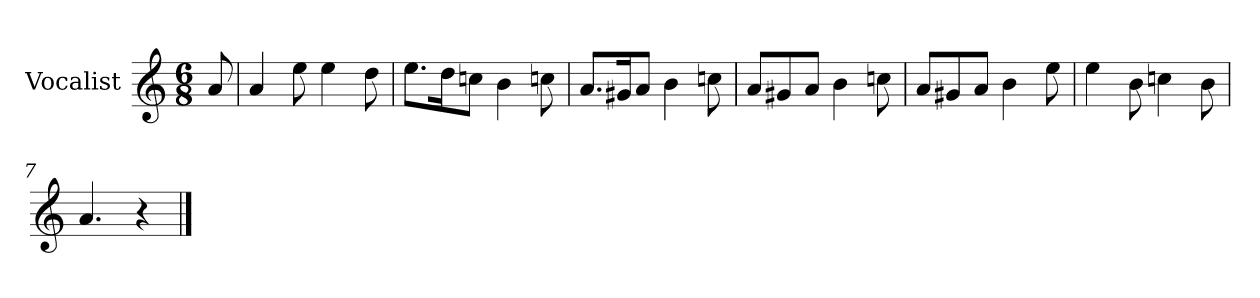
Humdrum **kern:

**kern
*part1
*staff1
*I"Vocalist
*k[]
*a:
*M6/8
=
8a
=1
4a
8ee
4ee
8dd
=2
8.eeL
16ddK
8ccnJ
4b
8ccn
=3
8.aL
16g#XK
8aJ
4b
8ccn
=4
8aL
8g#X
8aJ
4b
8ccn
=5
8aL
8g#X
8aJ
4b
8ee
=6
4ee
8b
4ccn
8b
=7
4.a
4r
==
*-
